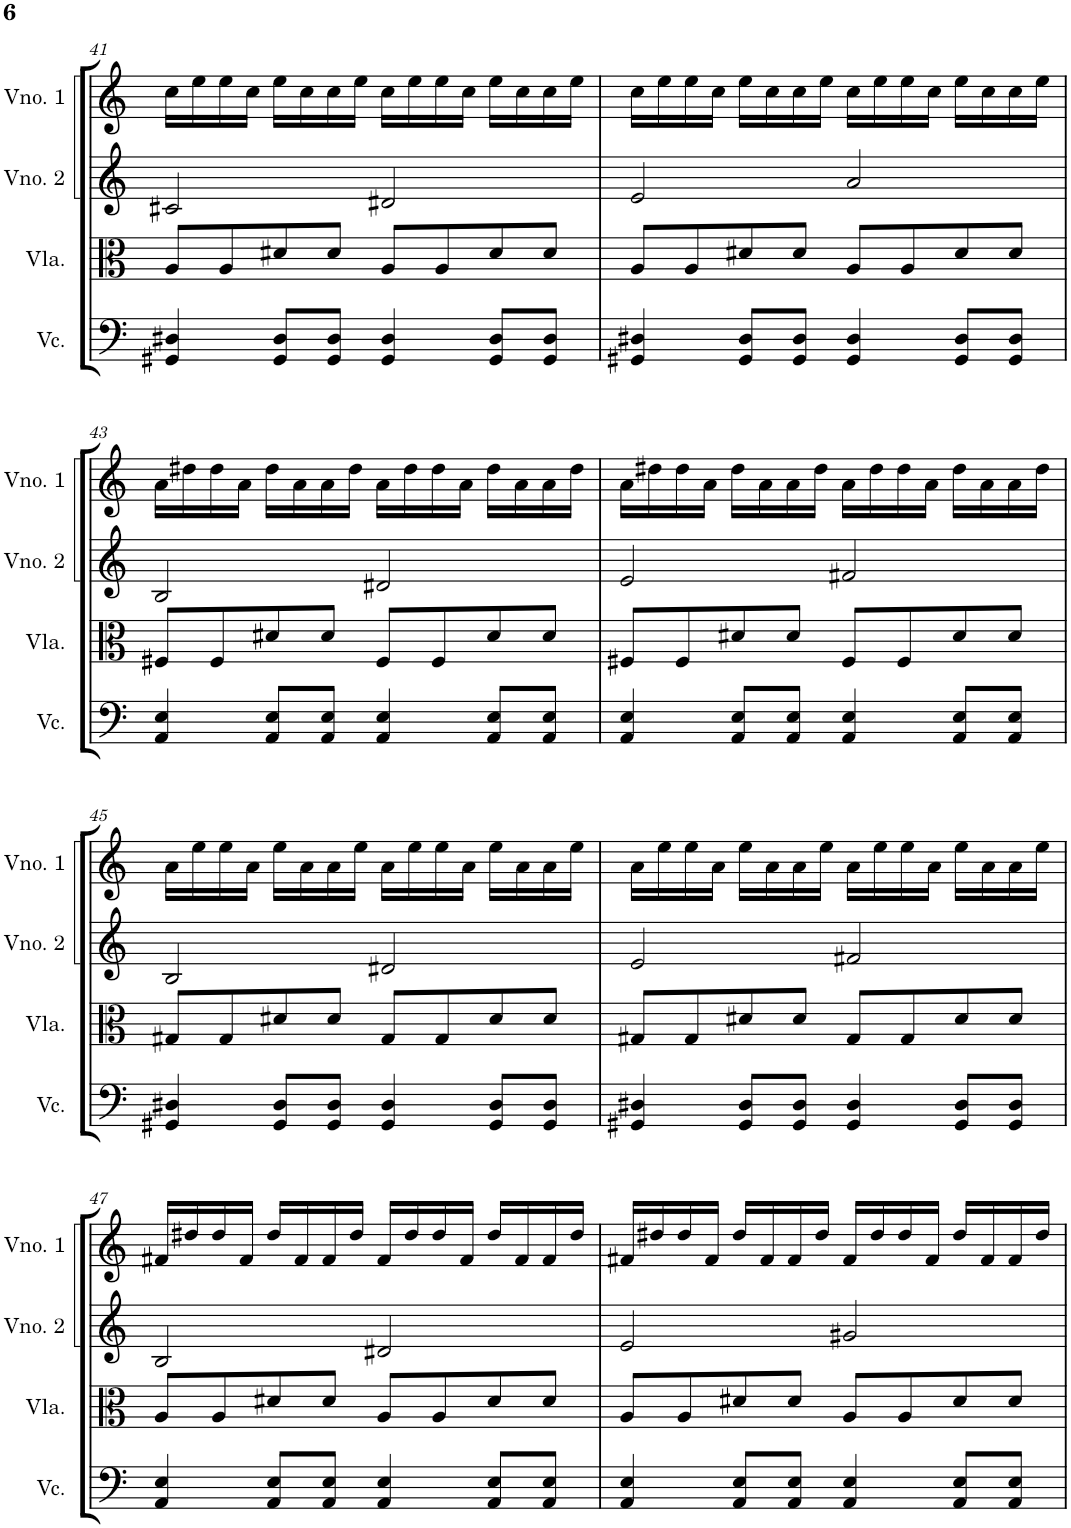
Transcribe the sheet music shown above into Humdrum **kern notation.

**kern	**kern	**kern	**kern
*part4	*part3	*part2	*part1
*staff4	*staff3	*staff2	*staff1
*I"Violoncelo	*I"Viola	*I"Violino 2	*I"Violino 1
*I'Vc.	*I'Vla.	*I'Vno. 2	*I'Vno. 1
!!LO:PB:g=z
*clefF4	*clefC3	*clefG2	*clefG2
*k[]	*k[]	*k[]	*k[]
*M4/4	*M4/4	*M4/4	*M4/4
=41	=41	=41	=41
4GG#X/ 4D#X/	8A/L	2c#X/	16cc\LL
.	.	.	16ee\
.	8A/	.	16ee\
.	.	.	16cc\JJ
8GG#/ 8D#/L	8d#X/	.	16ee\LL
.	.	.	16cc\
8GG#/ 8D#/J	8d#/J	.	16cc\
.	.	.	16ee\JJ
4GG#/ 4D#/	8A/L	2d#X/	16cc\LL
.	.	.	16ee\
.	8A/	.	16ee\
.	.	.	16cc\JJ
8GG#/ 8D#/L	8d#/	.	16ee\LL
.	.	.	16cc\
8GG#/ 8D#/J	8d#/J	.	16cc\
.	.	.	16ee\JJ
=42	=42	=42	=42
4GG#X/ 4D#X/	8A/L	2e/	16cc\LL
.	.	.	16ee\
.	8A/	.	16ee\
.	.	.	16cc\JJ
8GG#/ 8D#/L	8d#X/	.	16ee\LL
.	.	.	16cc\
8GG#/ 8D#/J	8d#/J	.	16cc\
.	.	.	16ee\JJ
4GG#/ 4D#/	8A/L	2a/	16cc\LL
.	.	.	16ee\
.	8A/	.	16ee\
.	.	.	16cc\JJ
8GG#/ 8D#/L	8d#/	.	16ee\LL
.	.	.	16cc\
8GG#/ 8D#/J	8d#/J	.	16cc\
.	.	.	16ee\JJ
!!LO:LB:g=z
=43	=43	=43	=43
4AA/ 4E/	8F#X/L	2B/	16a\LL
.	.	.	16dd#X\
.	8F#/	.	16dd#\
.	.	.	16a\JJ
8AA/ 8E/L	8d#X/	.	16dd#\LL
.	.	.	16a\
8AA/ 8E/J	8d#/J	.	16a\
.	.	.	16dd#\JJ
4AA/ 4E/	8F#/L	2d#X/	16a\LL
.	.	.	16dd#\
.	8F#/	.	16dd#\
.	.	.	16a\JJ
8AA/ 8E/L	8d#/	.	16dd#\LL
.	.	.	16a\
8AA/ 8E/J	8d#/J	.	16a\
.	.	.	16dd#\JJ
=44	=44	=44	=44
4AA/ 4E/	8F#X/L	2e/	16a\LL
.	.	.	16dd#X\
.	8F#/	.	16dd#\
.	.	.	16a\JJ
8AA/ 8E/L	8d#X/	.	16dd#\LL
.	.	.	16a\
8AA/ 8E/J	8d#/J	.	16a\
.	.	.	16dd#\JJ
4AA/ 4E/	8F#/L	2f#X/	16a\LL
.	.	.	16dd#\
.	8F#/	.	16dd#\
.	.	.	16a\JJ
8AA/ 8E/L	8d#/	.	16dd#\LL
.	.	.	16a\
8AA/ 8E/J	8d#/J	.	16a\
.	.	.	16dd#\JJ
!!LO:LB:g=z
=45	=45	=45	=45
4GG#X/ 4D#X/	8G#X/L	2B/	16a\LL
.	.	.	16ee\
.	8G#/	.	16ee\
.	.	.	16a\JJ
8GG#/ 8D#/L	8d#X/	.	16ee\LL
.	.	.	16a\
8GG#/ 8D#/J	8d#/J	.	16a\
.	.	.	16ee\JJ
4GG#/ 4D#/	8G#/L	2d#X/	16a\LL
.	.	.	16ee\
.	8G#/	.	16ee\
.	.	.	16a\JJ
8GG#/ 8D#/L	8d#/	.	16ee\LL
.	.	.	16a\
8GG#/ 8D#/J	8d#/J	.	16a\
.	.	.	16ee\JJ
=46	=46	=46	=46
4GG#X/ 4D#X/	8G#X/L	2e/	16a\LL
.	.	.	16ee\
.	8G#/	.	16ee\
.	.	.	16a\JJ
8GG#/ 8D#/L	8d#X/	.	16ee\LL
.	.	.	16a\
8GG#/ 8D#/J	8d#/J	.	16a\
.	.	.	16ee\JJ
4GG#/ 4D#/	8G#/L	2f#X/	16a\LL
.	.	.	16ee\
.	8G#/	.	16ee\
.	.	.	16a\JJ
8GG#/ 8D#/L	8d#/	.	16ee\LL
.	.	.	16a\
8GG#/ 8D#/J	8d#/J	.	16a\
.	.	.	16ee\JJ
!!LO:LB:g=z
=47	=47	=47	=47
4AA/ 4E/	8A/L	2B/	16f#X/LL
.	.	.	16dd#X/
.	8A/	.	16dd#/
.	.	.	16f#/JJ
8AA/ 8E/L	8d#X/	.	16dd#/LL
.	.	.	16f#/
8AA/ 8E/J	8d#/J	.	16f#/
.	.	.	16dd#/JJ
4AA/ 4E/	8A/L	2d#X/	16f#/LL
.	.	.	16dd#/
.	8A/	.	16dd#/
.	.	.	16f#/JJ
8AA/ 8E/L	8d#/	.	16dd#/LL
.	.	.	16f#/
8AA/ 8E/J	8d#/J	.	16f#/
.	.	.	16dd#/JJ
=48	=48	=48	=48
4AA/ 4E/	8A/L	2e/	16f#X/LL
.	.	.	16dd#X/
.	8A/	.	16dd#/
.	.	.	16f#/JJ
8AA/ 8E/L	8d#X/	.	16dd#/LL
.	.	.	16f#/
8AA/ 8E/J	8d#/J	.	16f#/
.	.	.	16dd#/JJ
4AA/ 4E/	8A/L	2g#X/	16f#/LL
.	.	.	16dd#/
.	8A/	.	16dd#/
.	.	.	16f#/JJ
8AA/ 8E/L	8d#/	.	16dd#/LL
.	.	.	16f#/
8AA/ 8E/J	8d#/J	.	16f#/
.	.	.	16dd#/JJ
=	=	=	=
*-	*-	*-	*-
